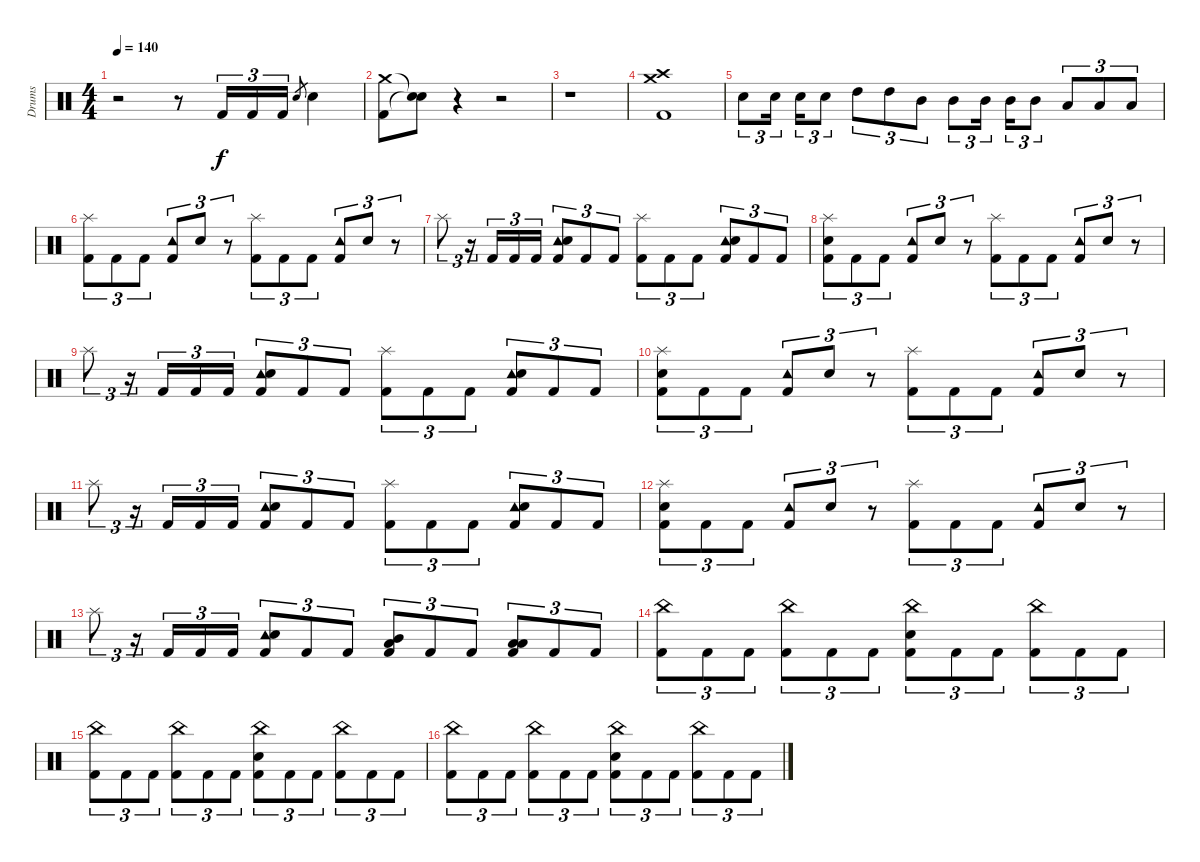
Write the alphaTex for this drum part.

\track ("Drums" "Drums") {instrument percussion}
\staff {score}
\articulation defaults
\ts (4 4)
\tempo 140
\clef neutral
\ks c
r.2{dy f} r.8 "Kick (hit) 2".16{tu (3 2)} "Kick (hit) 2".16{tu (3 2)} "Kick (hit) 2".16{tu (3 2)} "Snare (hit) 2".8{gr} "Snare (hit) 2".4 |
("Crash medium (hit)" "Kick (hit) 2").8 ("Snare (hit)"{t} "Snare (hit)"{t}).8{volume 0} r.4 r.2 |
r.1{volume 16} |
("Crash medium (hit)" "Crash high (hit)" "Kick (hit) 2").1 |
"Snare (hit) 2".8{tu (3 2)} "Snare (hit) 2".16{tu (3 2)} "Snare (hit) 2".16{tu (3 2)} "Snare (hit) 2".8{tu (3 2)} "High Tom (hit)".8{tu (3 2)} "High Tom (hit)".8{tu (3 2)} "Mid Tom (hit)".8{tu (3 2)} "Mid Tom (hit)".8{tu (3 2)} "Mid Tom (hit)".16{tu (3 2)} "Mid Tom (hit)".16{tu (3 2)} "Mid Tom (hit)".8{tu (3 2)} "Low Tom (hit)".8{tu (3 2)} "Low Floor Tom (hit)".8{tu (3 2)} "Low Floor Tom (hit)".8{tu (3 2)} |
("Splash (hit)" "Kick (hit) 2").8{tu (3 2)} "Kick (hit) 2".8{tu (3 2)} "Kick (hit) 2".8{tu (3 2)} ("Tambourine (hit)" "Kick (hit) 2").8{tu (3 2)} "Snare (hit) 2".8{tu (3 2)} r.8{tu (3 2)} ("Splash (hit)" "Kick (hit) 2").8{tu (3 2)} "Kick (hit) 2".8{tu (3 2)} "Kick (hit) 2".8{tu (3 2)} ("Tambourine (hit)" "Kick (hit) 2").8{tu (3 2)} "Snare (hit) 2".8{tu (3 2)} r.8{tu (3 2)} |
"Splash (hit)".8{tu (3 2)} r.16{tu (3 2)} "Kick (hit) 2".16{tu (3 2)} "Kick (hit) 2".16{tu (3 2)} "Kick (hit) 2".16{tu (3 2)} ("Tambourine (hit)" "Snare (hit) 2" "Kick (hit) 2").8{tu (3 2)} "Kick (hit) 2".8{tu (3 2)} "Kick (hit) 2".8{tu (3 2)} ("Splash (hit)" "Kick (hit) 2").8{tu (3 2)} "Kick (hit) 2".8{tu (3 2)} "Kick (hit) 2".8{tu (3 2)} ("Tambourine (hit)" "Snare (hit) 2" "Kick (hit) 2").8{tu (3 2)} "Kick (hit) 2".8{tu (3 2)} "Kick (hit) 2".8{tu (3 2)} |
("Splash (hit)" "Snare (hit) 2" "Kick (hit) 2").8{tu (3 2)} "Kick (hit) 2".8{tu (3 2)} "Kick (hit) 2".8{tu (3 2)} ("Tambourine (hit)" "Kick (hit) 2").8{tu (3 2)} "Snare (hit) 2".8{tu (3 2)} r.8{tu (3 2)} ("Splash (hit)" "Kick (hit) 2").8{tu (3 2)} "Kick (hit) 2".8{tu (3 2)} "Kick (hit) 2".8{tu (3 2)} ("Tambourine (hit)" "Kick (hit) 2").8{tu (3 2)} "Snare (hit) 2".8{tu (3 2)} r.8{tu (3 2)} |
"Splash (hit)".8{tu (3 2)} r.16{tu (3 2)} "Kick (hit) 2".16{tu (3 2)} "Kick (hit) 2".16{tu (3 2)} "Kick (hit) 2".16{tu (3 2)} ("Tambourine (hit)" "Snare (hit) 2" "Kick (hit) 2").8{tu (3 2)} "Kick (hit) 2".8{tu (3 2)} "Kick (hit) 2".8{tu (3 2)} ("Splash (hit)" "Kick (hit) 2").8{tu (3 2)} "Kick (hit) 2".8{tu (3 2)} "Kick (hit) 2".8{tu (3 2)} ("Tambourine (hit)" "Snare (hit) 2" "Kick (hit) 2").8{tu (3 2)} "Kick (hit) 2".8{tu (3 2)} "Kick (hit) 2".8{tu (3 2)} |
("Splash (hit)" "Snare (hit) 2" "Kick (hit) 2").8{tu (3 2)} "Kick (hit) 2".8{tu (3 2)} "Kick (hit) 2".8{tu (3 2)} ("Tambourine (hit)" "Kick (hit) 2").8{tu (3 2)} "Snare (hit) 2".8{tu (3 2)} r.8{tu (3 2)} ("Splash (hit)" "Kick (hit) 2").8{tu (3 2)} "Kick (hit) 2".8{tu (3 2)} "Kick (hit) 2".8{tu (3 2)} ("Tambourine (hit)" "Kick (hit) 2").8{tu (3 2)} "Snare (hit) 2".8{tu (3 2)} r.8{tu (3 2)} |
"Splash (hit)".8{tu (3 2)} r.16{tu (3 2)} "Kick (hit) 2".16{tu (3 2)} "Kick (hit) 2".16{tu (3 2)} "Kick (hit) 2".16{tu (3 2)} ("Tambourine (hit)" "Snare (hit) 2" "Kick (hit) 2").8{tu (3 2)} "Kick (hit) 2".8{tu (3 2)} "Kick (hit) 2".8{tu (3 2)} ("Splash (hit)" "Kick (hit) 2").8{tu (3 2)} "Kick (hit) 2".8{tu (3 2)} "Kick (hit) 2".8{tu (3 2)} ("Tambourine (hit)" "Snare (hit) 2" "Kick (hit) 2").8{tu (3 2)} "Kick (hit) 2".8{tu (3 2)} "Kick (hit) 2".8{tu (3 2)} |
("Splash (hit)" "Snare (hit) 2" "Kick (hit) 2").8{tu (3 2)} "Kick (hit) 2".8{tu (3 2)} "Kick (hit) 2".8{tu (3 2)} ("Tambourine (hit)" "Kick (hit) 2").8{tu (3 2)} "Snare (hit) 2".8{tu (3 2)} r.8{tu (3 2)} ("Splash (hit)" "Kick (hit) 2").8{tu (3 2)} "Kick (hit) 2".8{tu (3 2)} "Kick (hit) 2".8{tu (3 2)} ("Tambourine (hit)" "Kick (hit) 2").8{tu (3 2)} "Snare (hit) 2".8{tu (3 2)} r.8{tu (3 2)} |
"Splash (hit)".8{tu (3 2)} r.16{tu (3 2)} "Kick (hit) 2".16{tu (3 2)} "Kick (hit) 2".16{tu (3 2)} "Kick (hit) 2".16{tu (3 2)} ("Tambourine (hit)" "Snare (hit) 2" "Kick (hit) 2").8{tu (3 2)} "Kick (hit) 2".8{tu (3 2)} "Kick (hit) 2".8{tu (3 2)} ("Kick (hit) 2" "Mid Tom (hit)" "Low Tom (hit)").8{tu (3 2)} "Kick (hit) 2".8{tu (3 2)} "Kick (hit) 2".8{tu (3 2)} ("Kick (hit) 2" "Low Tom (hit)" "Low Floor Tom (hit)").8{tu (3 2)} "Kick (hit) 2".8{tu (3 2)} "Kick (hit) 2".8{tu (3 2)} |
("China (hit)" "Kick (hit) 2").8{tu (3 2)} "Kick (hit) 2".8{tu (3 2)} "Kick (hit) 2".8{tu (3 2)} ("China (hit)" "Kick (hit) 2").8{tu (3 2)} "Kick (hit) 2".8{tu (3 2)} "Kick (hit) 2".8{tu (3 2)} ("China (hit)" "Snare (hit) 2" "Kick (hit) 2").8{tu (3 2)} "Kick (hit) 2".8{tu (3 2)} "Kick (hit) 2".8{tu (3 2)} ("China (hit)" "Kick (hit) 2").8{tu (3 2)} "Kick (hit) 2".8{tu (3 2)} "Kick (hit) 2".8{tu (3 2)} |
("China (hit)" "Kick (hit) 2").8{tu (3 2)} "Kick (hit) 2".8{tu (3 2)} "Kick (hit) 2".8{tu (3 2)} ("China (hit)" "Kick (hit) 2").8{tu (3 2)} "Kick (hit) 2".8{tu (3 2)} "Kick (hit) 2".8{tu (3 2)} ("China (hit)" "Snare (hit) 2" "Kick (hit) 2").8{tu (3 2)} "Kick (hit) 2".8{tu (3 2)} "Kick (hit) 2".8{tu (3 2)} ("China (hit)" "Kick (hit) 2").8{tu (3 2)} "Kick (hit) 2".8{tu (3 2)} "Kick (hit) 2".8{tu (3 2)} |
("China (hit)" "Kick (hit) 2").8{tu (3 2)} "Kick (hit) 2".8{tu (3 2)} "Kick (hit) 2".8{tu (3 2)} ("China (hit)" "Kick (hit) 2").8{tu (3 2)} "Kick (hit) 2".8{tu (3 2)} "Kick (hit) 2".8{tu (3 2)} ("China (hit)" "Snare (hit) 2" "Kick (hit) 2").8{tu (3 2)} "Kick (hit) 2".8{tu (3 2)} "Kick (hit) 2".8{tu (3 2)} ("China (hit)" "Kick (hit) 2").8{tu (3 2)} "Kick (hit) 2".8{tu (3 2)} "Kick (hit) 2".8{tu (3 2)}
